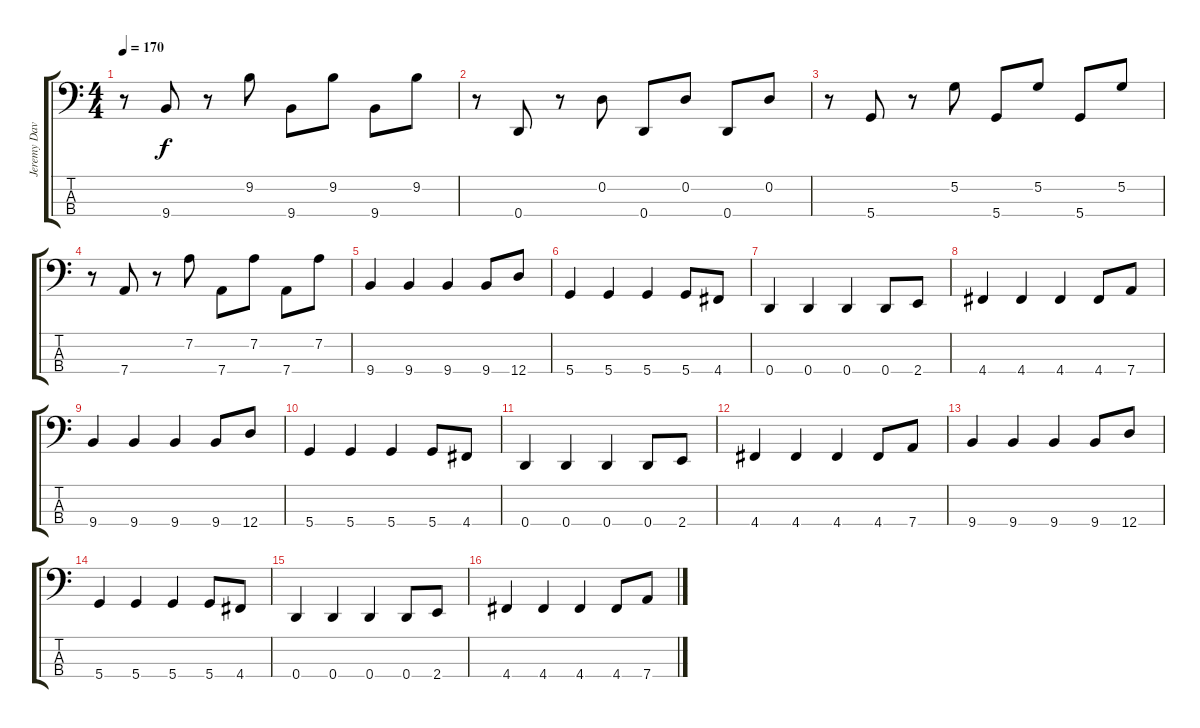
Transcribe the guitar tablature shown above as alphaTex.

\track ("Jeremy Davis Bass" "Jeremy Dav") {instrument electricbassfinger}
\staff {score tabs}
\tuning (G2 D2 A1 D1) {hide}
\ts (4 4)
\tempo 170
\clef f4
\ks c
r.8{dy f} 9.4.8 r.8 9.2.8 9.4.8 9.2.8 9.4.8 9.2.8 |
r.8 0.4.8 r.8 0.2.8 0.4.8 0.2.8 0.4.8 0.2.8 |
r.8 5.4.8 r.8 5.2.8 5.4.8 5.2.8 5.4.8 5.2.8 |
r.8 7.4.8 r.8 7.2.8 7.4.8 7.2.8 7.4.8 7.2.8 |
9.4.4 9.4.4 9.4.4 9.4.8 12.4.8 |
5.4.4 5.4.4 5.4.4 5.4.8 4.4.8 |
0.4.4 0.4.4 0.4.4 0.4.8 2.4.8 |
4.4.4 4.4.4 4.4.4 4.4.8 7.4.8 |
9.4.4 9.4.4 9.4.4 9.4.8 12.4.8 |
5.4.4 5.4.4 5.4.4 5.4.8 4.4.8 |
0.4.4 0.4.4 0.4.4 0.4.8 2.4.8 |
4.4.4 4.4.4 4.4.4 4.4.8 7.4.8 |
9.4.4 9.4.4 9.4.4 9.4.8 12.4.8 |
5.4.4 5.4.4 5.4.4 5.4.8 4.4.8 |
0.4.4 0.4.4 0.4.4 0.4.8 2.4.8 |
4.4.4 4.4.4 4.4.4 4.4.8 7.4.8
